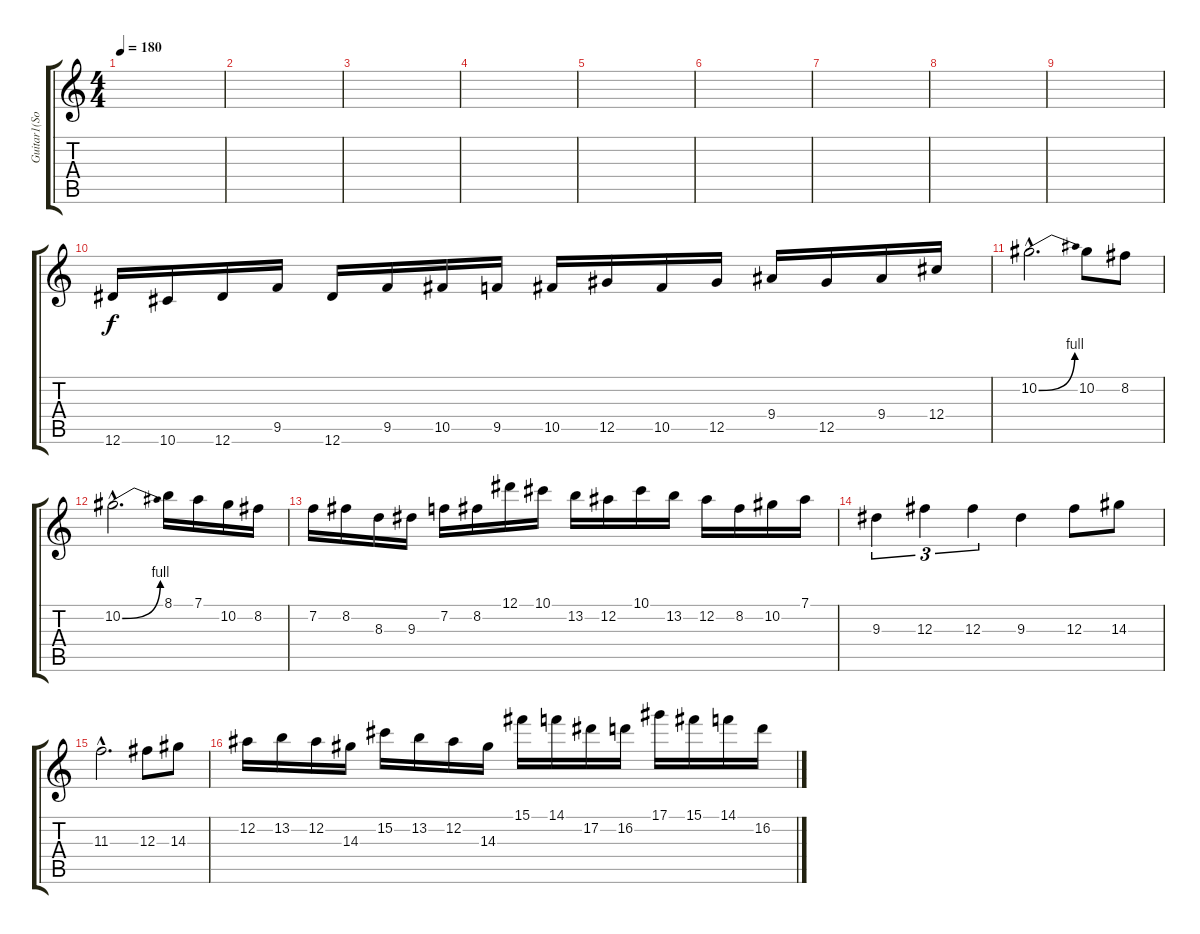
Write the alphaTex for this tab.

\track ("Guitar1(Solo)" "Guitar1(So") {instrument distortionguitar}
\staff {score tabs}
\tuning (Eb4 Bb3 Gb3 Db3 Ab2 Eb2) {hide}
\ts (4 4)
\tempo 180
\clef g2
\ks c
|
|
|
|
|
|
|
|
|
12.6.16 10.6.16 12.6.16 9.5.16 12.6.16 9.5.16 10.5.16 9.5.16 10.5.16 12.5.16 10.5.16 12.5.16 9.4.16 12.5.16 9.4.16 12.4.16 |
10.2{be (bend 0 0 60 4) hac}.2{d} 10.2.8 8.2.8 |
10.2{be (bend 0 0 60 4) hac}.2{d} 8.1.16 7.1.16 10.2.16 8.2.16 |
7.2.16 8.2.16 8.3.16 9.3.16 7.2.16 8.2.16 12.1.16 10.1.16 13.2.16 12.2.16 10.1.16 13.2.16 12.2.16 8.2.16 10.2.16 7.1.16 |
9.3.4{tu (3 2)} 12.3.4{tu (3 2)} 12.3.4{tu (3 2)} 9.3.4 12.3.8 14.3.8 |
11.3{hac}.2{d} 12.3.8 14.3.8 |
12.2.16 13.2.16 12.2.16 14.3.16 15.2.16 13.2.16 12.2.16 14.3.16 15.1.16 14.1.16 17.2.16 16.2.16 17.1.16 15.1.16 14.1.16 16.2.16
